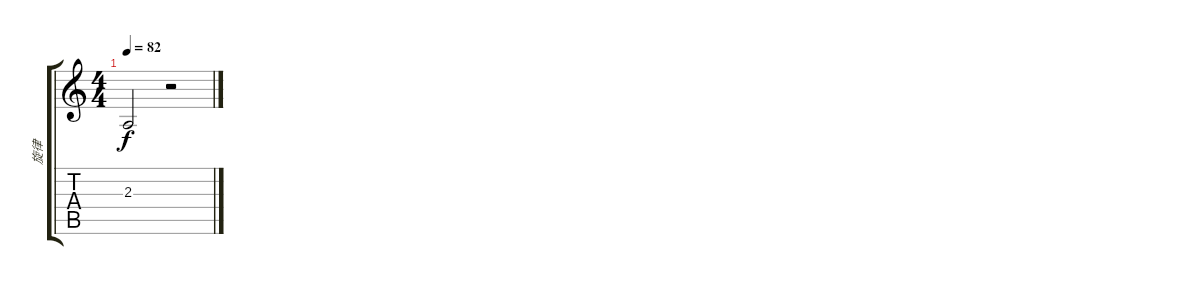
\track ("旋律" "旋律") {instrument violin}
\staff {score tabs}
\tuning (E4 B3 G3 D3 A2 E2) {hide}
\ts (4 4)
\tempo 82
\clef g2
\ks c
2.3.2{dy f} r.2
